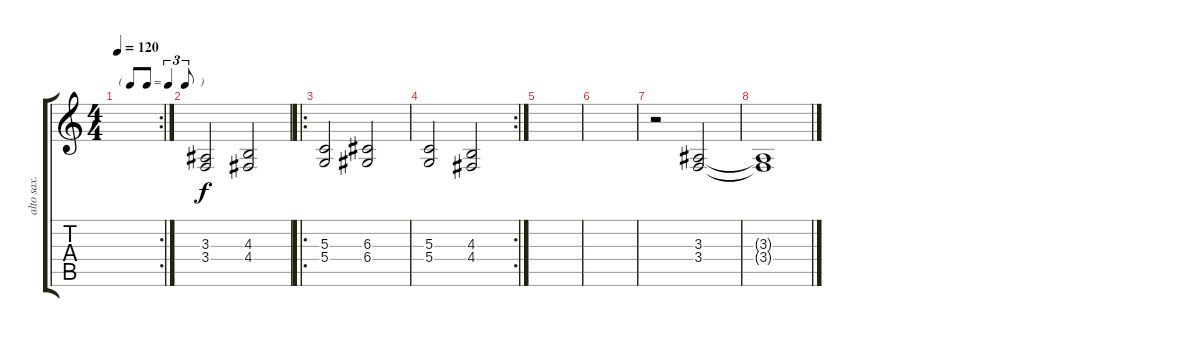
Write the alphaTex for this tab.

\track ("alto sax. 1-2" "alto sax. ") {instrument altosax}
\staff {score tabs}
\tuning (E4 B3 G3 D3 A2 E2) {hide}
\rc 2
\ts (4 4)
\tf triplet8th
\tempo 120
\clef g2
\ks c
|
(3.3 3.4).2 (4.3 4.4).2 |
\ro
(5.3 5.4).2 (6.3 6.4).2 |
\rc 2
(5.3 5.4).2 (4.3 4.4).2 |
|
|
r.2 (3.3 3.4).2 |
(3.3{t} 3.4{t}).1
